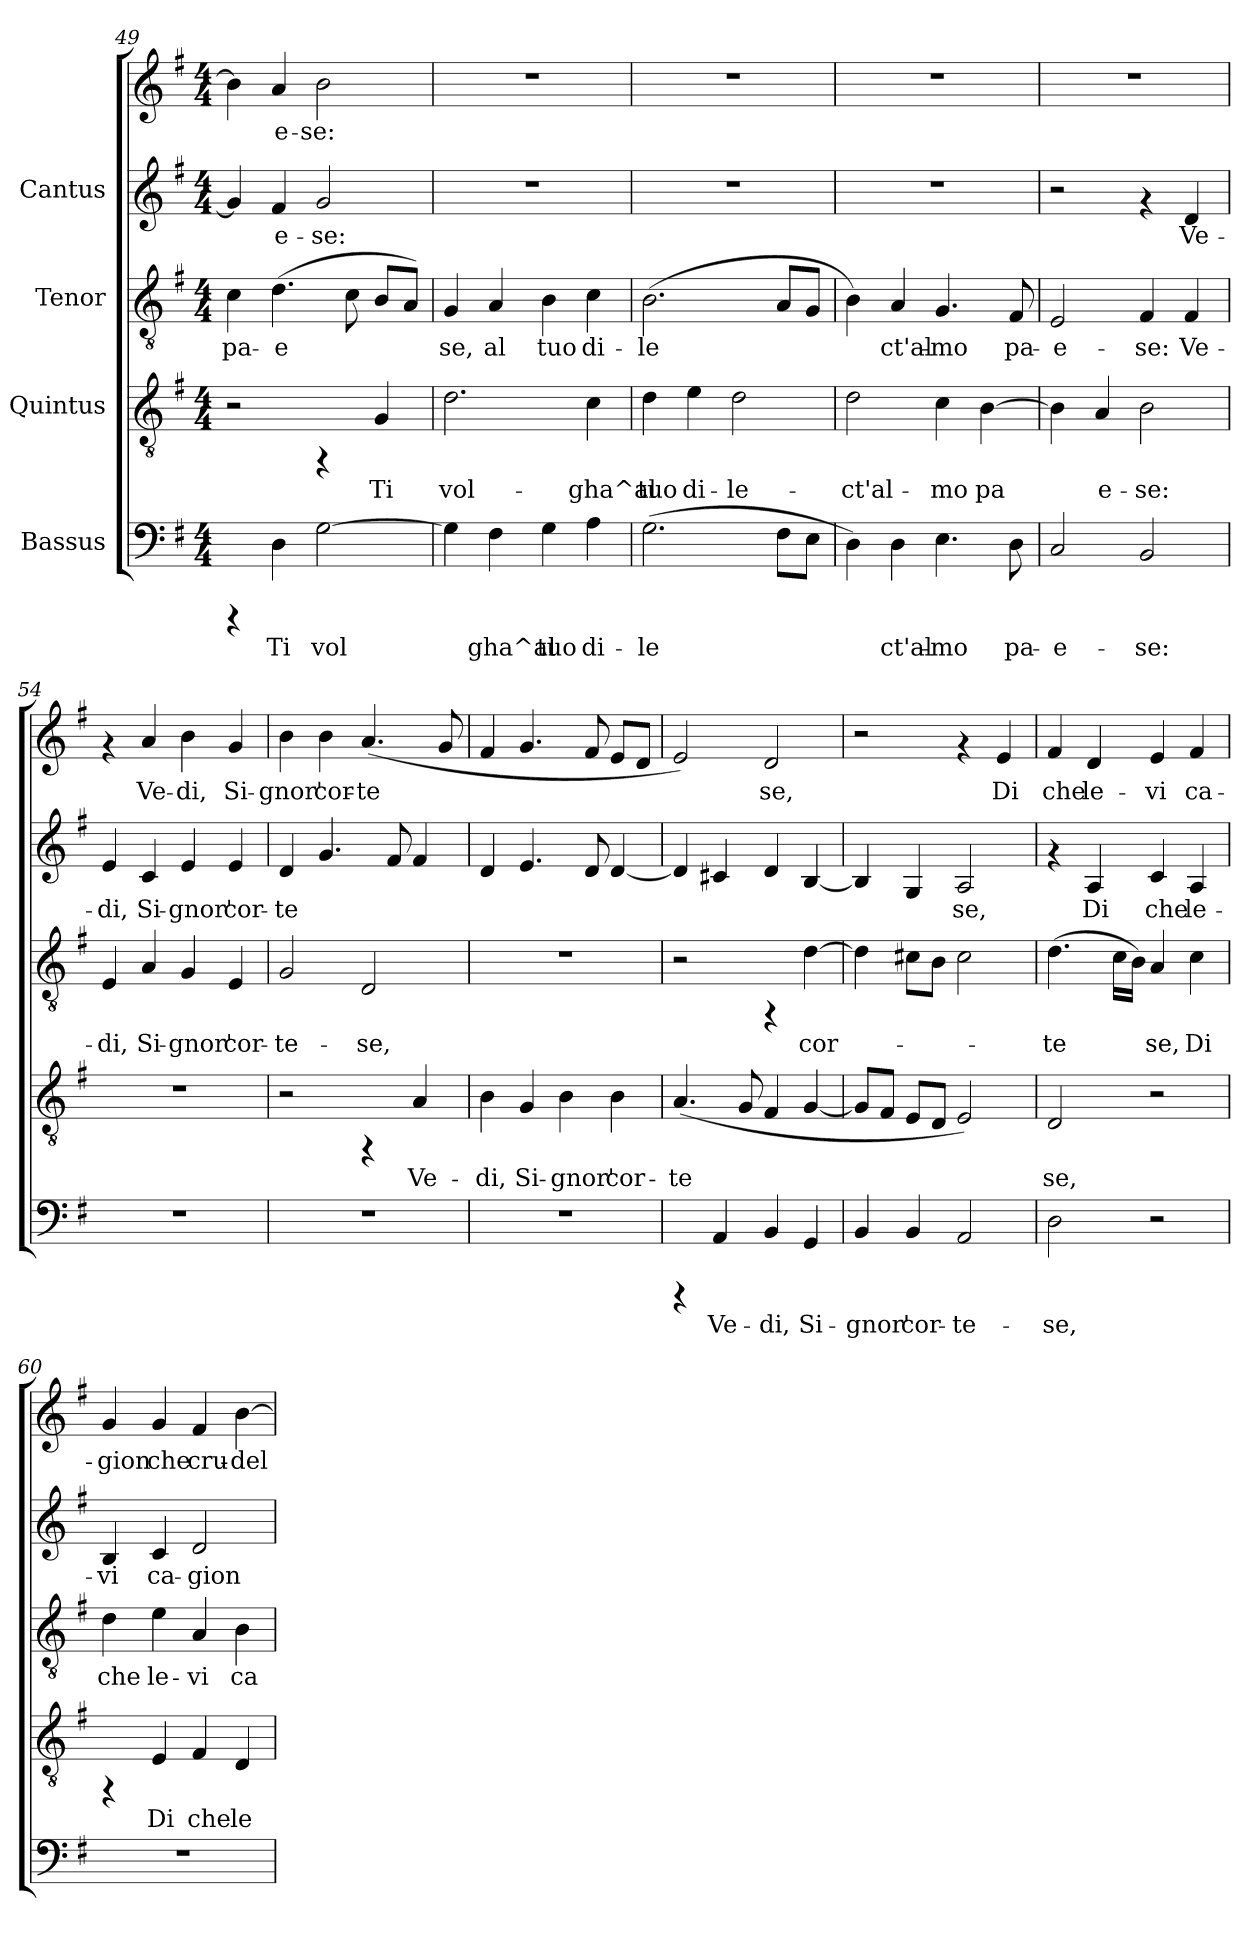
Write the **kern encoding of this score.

**kern	**text	**kern	**text	**kern	**text	**kern	**text	**kern	**text
*part4	*part4	*part3	*part3	*part2	*part2	*part1	*part1	*part1	*part1
*staff5	*staff5	*staff4	*staff4	*staff3	*staff3	*staff2	*staff2	*staff1	*staff1
*I"Bassus	*	*I"Quintus	*	*I"Tenor	*	*I"Cantus	*	*	*
!!LO:LB:g=z
*clefF4	*	*clefGv2	*	*clefGv2	*	*clefG2	*	*clefG2	*
*k[f#]	*	*k[f#]	*	*k[f#]	*	*k[f#]	*	*k[f#]	*
*G:	*	*G:	*	*G:	*	*G:	*	*G:	*
*M4/4	*	*M4/4	*	*M4/4	*	*M4/4	*	*M4/4	*
=49	=49	=49	=49	=49	=49	=49	=49	=49	=49
!	!	!	!	!	!LO:LY:b:cj	!	!LO:LY:b:cj	!	!LO:LY:b:cj
4rCCC	.	2r	.	4c\	pa-	4g/]	.	4b\]	-
!	!LO:LY:b:cj	!	!	!	!LO:LY:b:cj	!	!LO:LY:b:cj	!	!LO:LY:b:cj
4D\	Ti	.	.	(>4.d\	-e-	4f#/	e-	4a/	e-
!	!LO:LY:b:cj	!	!	!	!	!	!LO:LY:b:cj	!	!LO:LY:b:cj
[>2G\	vol-	4rFF	.	.	.	2g/	-se:	2b\	-se:
!	!	!	!	!	!LO:LY:b:cj	!	!	!	!
.	.	.	.	8c\	--	.	.	.	.
!	!	!	!LO:LY:b:cj	!	!LO:LY:b:cj	!	!	!	!
.	.	4G/	Ti	8B/L	--	.	.	.	.
!	!	!	!	!	!LO:LY:b:cj	!	!	!	!
.	.	.	.	8A/J)	--	.	.	.	.
=50	=50	=50	=50	=50	=50	=50	=50	=50	=50
!	!LO:LY:b:cj	!	!LO:LY:b:cj	!	!LO:LY:b:cj	!	!	!	!
4G\]	-	2.d\	vol-	4G/	-se,	1r	.	1r	.
!	!LO:LY:b:cj	!	!	!	!LO:LY:b:cj	!	!	!	!
4F#\	gha^al	.	.	4A/	al	.	.	.	.
!	!LO:LY:b:cj	!	!	!	!LO:LY:b:cj	!	!	!	!
4G\	tuo	.	.	4B\	tuo	.	.	.	.
!	!LO:LY:b:cj	!	!LO:LY:b:cj	!	!LO:LY:b:cj	!	!	!	!
4A\	di-	4c\	-gha^al	4c\	di-	.	.	.	.
=51	=51	=51	=51	=51	=51	=51	=51	=51	=51
!	!LO:LY:b:cj	!	!LO:LY:b:cj	!	!LO:LY:b:cj	!	!	!	!
(>2.G\	-le-	4d\	tuo	(>2.B\	-le-	1r	.	1r	.
!	!	!	!LO:LY:b:cj	!	!	!	!	!	!
.	.	4e\	di-	.	.	.	.	.	.
!	!	!	!LO:LY:b:cj	!	!	!	!	!	!
.	.	2d\	-le-	.	.	.	.	.	.
!	!LO:LY:b:cj	!	!	!	!LO:LY:b:cj	!	!	!	!
8F#\L	--	.	.	8A/L	--	.	.	.	.
!	!LO:LY:b:cj	!	!	!	!LO:LY:b:cj	!	!	!	!
8E\J	--	.	.	8G/J	--	.	.	.	.
=52	=52	=52	=52	=52	=52	=52	=52	=52	=52
!	!LO:LY:b:cj	!	!LO:LY:b:cj	!	!LO:LY:b:cj	!	!	!	!
4D\)	-	2d\	-ct'al-	4B\)	-	1r	.	1r	.
!	!LO:LY:b:cj	!	!	!	!LO:LY:b:cj	!	!	!	!
4D\	ct'al-	.	.	4A/	ct'al-	.	.	.	.
!	!LO:LY:b:cj	!	!LO:LY:b:cj	!	!LO:LY:b:cj	!	!	!	!
4.E\	-mo	4c\	-mo	4.G/	-mo	.	.	.	.
!	!	!	!LO:LY:b:cj	!	!	!	!	!	!
.	.	[>4B\	pa-	.	.	.	.	.	.
!	!LO:LY:b:cj	!	!	!	!LO:LY:b:cj	!	!	!	!
8D\	pa-	.	.	8F#/	pa-	.	.	.	.
=53	=53	=53	=53	=53	=53	=53	=53	=53	=53
!	!LO:LY:b:cj	!	!LO:LY:b:cj	!	!LO:LY:b:cj	!	!	!	!
2C/	-e-	4B\]	-	2E/	-e-	2r	.	1r	.
!	!	!	!LO:LY:b:cj	!	!	!	!	!	!
.	.	4A/	e-	.	.	.	.	.	.
!	!LO:LY:b:cj	!	!LO:LY:b:cj	!	!LO:LY:b:cj	!	!	!	!
2BB/	-se:	2B\	-se:	4F#/	-se:	4rf	.	.	.
!	!	!	!	!	!LO:LY:b:cj	!	!LO:LY:b:cj	!	!
.	.	.	.	4F#/	Ve-	4d/	Ve-	.	.
!!LO:PB:g=z
=54	=54	=54	=54	=54	=54	=54	=54	=54	=54
!	!	!	!	!	!LO:LY:b:cj	!	!LO:LY:b:cj	!	!
1r	.	1r	.	4E/	-di,	4e/	-di,	4rf	.
!	!	!	!	!	!LO:LY:b:cj	!	!LO:LY:b:cj	!	!LO:LY:b:cj
.	.	.	.	4A/	Si-	4c/	Si-	4a/	-Ve-
!	!	!	!	!	!LO:LY:b:cj	!	!LO:LY:b:cj	!	!LO:LY:b:cj
.	.	.	.	4G/	-gnor'	4e/	-gnor'	4b\	-di,
!	!	!	!	!	!LO:LY:b:cj	!	!LO:LY:b:cj	!	!LO:LY:b:cj
.	.	.	.	4E/	cor-	4e/	cor-	4g/	Si-
=55	=55	=55	=55	=55	=55	=55	=55	=55	=55
!	!	!	!	!	!LO:LY:b:cj	!	!LO:LY:b:cj	!	!LO:LY:b:cj
1r	.	2r	.	2G/	-te-	4d/	-te-	4b\	-gnor'
!	!	!	!	!	!	!	!LO:LY:b:cj	!	!LO:LY:b:cj
.	.	.	.	.	.	4.g/	--	4b\	cor-
!	!	!	!	!	!LO:LY:b:cj	!	!	!	!LO:LY:b:cj
.	.	4rFF	.	2D/	-se,	.	.	(<4.a/	-te-
!	!	!	!	!	!	!	!LO:LY:b:cj	!	!
.	.	.	.	.	.	8f#/	--	.	.
!	!	!	!LO:LY:b:cj	!	!	!	!LO:LY:b:cj	!	!
.	.	4A/	Ve-	.	.	4f#/	--	.	.
!	!	!	!	!	!	!	!	!	!LO:LY:b:cj
.	.	.	.	.	.	.	.	8g/	--
=56	=56	=56	=56	=56	=56	=56	=56	=56	=56
!	!	!	!LO:LY:b:cj	!	!	!	!	!	!
1r	.	4B\	-di,	1r	.	4d/	.	4f#/	.
!	!	!	!LO:LY:b:cj	!	!	!	!	!	!
.	.	4G/	Si-	.	.	4.e/	.	4.g/	.
!	!	!	!LO:LY:b:cj	!	!	!	!	!	!
.	.	4B\	-gnor'	.	.	.	.	.	.
.	.	.	.	.	.	8d/	.	8f#/	.
!	!	!	!LO:LY:b:cj	!	!	!	!	!	!
.	.	4B\	cor-	.	.	[<4d/	.	8e/L	.
.	.	.	.	.	.	.	.	8d/J	.
=57	=57	=57	=57	=57	=57	=57	=57	=57	=57
!	!	!	!LO:LY:b:cj	!	!	!	!	!	!LO:LY:b:cj
4rCCC	.	(<4.A/	-te-	2r	.	4d/]	.	2e/)	-
!	!LO:LY:b:cj	!	!	!	!	!	!	!	!
4AA/	Ve-	.	.	.	.	4c#X/	.	.	.
!	!	!	!LO:LY:b:cj	!	!	!	!	!	!
.	.	8G/	--	.	.	.	.	.	.
!	!LO:LY:b:cj	!	!LO:LY:b:cj	!	!	!	!	!	!LO:LY:b:cj
4BB/	-di,	4F#/	--	4rFF	.	4d/	.	2d/	se,
!	!LO:LY:b:cj	!	!LO:LY:b:cj	!	!LO:LY:b:cj	!	!	!	!
4GG/	Si-	[<4G/	--	[>4d\	cor-	[<4B/	.	.	.
!!LO:LB:g=z
=58	=58	=58	=58	=58	=58	=58	=58	=58	=58
!	!LO:LY:b:cj	!	!	!	!	!	!LO:LY:b:cj	!	!
4BB/	-gnor'	8G/L]	.	4d\]	.	4B/]	.	2r	.
.	.	8F#/J	.	.	.	.	.	.	.
!	!LO:LY:b:cj	!	!	!	!	!	!LO:LY:b:cj	!	!
4BB/	cor-	8E/L	.	8c#X\L	.	4G/	.	.	.
.	.	8D/J	.	8B\J	.	.	.	.	.
!	!LO:LY:b:cj	!	!	!	!	!	!LO:LY:b:cj	!	!
2AA/	-te-	2E/)	.	2c#\	.	2A/	se,	4rf	.
!	!	!	!	!	!	!	!	!	!LO:LY:b:cj
.	.	.	.	.	.	.	.	4e/	Di
=59	=59	=59	=59	=59	=59	=59	=59	=59	=59
!	!LO:LY:b:cj	!	!LO:LY:b:cj	!	!LO:LY:b:cj	!	!	!	!LO:LY:b:cj
2D\	-se,	2D/	-se,	(>4.d\	-te-	4rf	.	4f#/	che
!	!	!	!	!	!	!	!LO:LY:b:cj	!	!LO:LY:b:cj
.	.	.	.	.	.	4A/	-Di	4d/	le-
!	!	!	!	!	!LO:LY:b:cj	!	!	!	!
.	.	.	.	16c\L	-	.	.	.	.
!	!	!	!	!	!LO:LY:b:cj	!	!	!	!
.	.	.	.	16B\J)	.	.	.	.	.
!	!	!	!	!	!LO:LY:b:cj	!	!LO:LY:b:cj	!	!LO:LY:b:cj
2r	.	2r	.	4A/	se,	4c/	che	4e/	-vi
!	!	!	!	!	!LO:LY:b:cj	!	!LO:LY:b:cj	!	!LO:LY:b:cj
.	.	.	.	4c\	Di	4A/	le-	4f#/	ca-
=60	=60	=60	=60	=60	=60	=60	=60	=60	=60
!	!	!	!	!	!LO:LY:b:cj	!	!LO:LY:b:cj	!	!LO:LY:b:cj
1r	.	4rFF	.	4d\	che	4B/	vi	4g/	-gion
!	!	!	!LO:LY:b:cj	!	!LO:LY:b:cj	!	!LO:LY:b:cj	!	!LO:LY:b:cj
.	.	4E/	Di	4e\	le-	4c/	ca-	4g/	che
!	!	!	!LO:LY:b:cj	!	!LO:LY:b:cj	!	!LO:LY:b:cj	!	!LO:LY:b:cj
.	.	4F#/	che	4A/	-vi	2d/	-gion	4f#/	cru-
!	!	!	!LO:LY:b:cj	!	!LO:LY:b:cj	!	!	!	!LO:LY:b:cj
.	.	4D/	le-	4B\	ca-	.	.	[>4b\	-del
=	=	=	=	=	=	=	=	=	=
*-	*-	*-	*-	*-	*-	*-	*-	*-	*-
